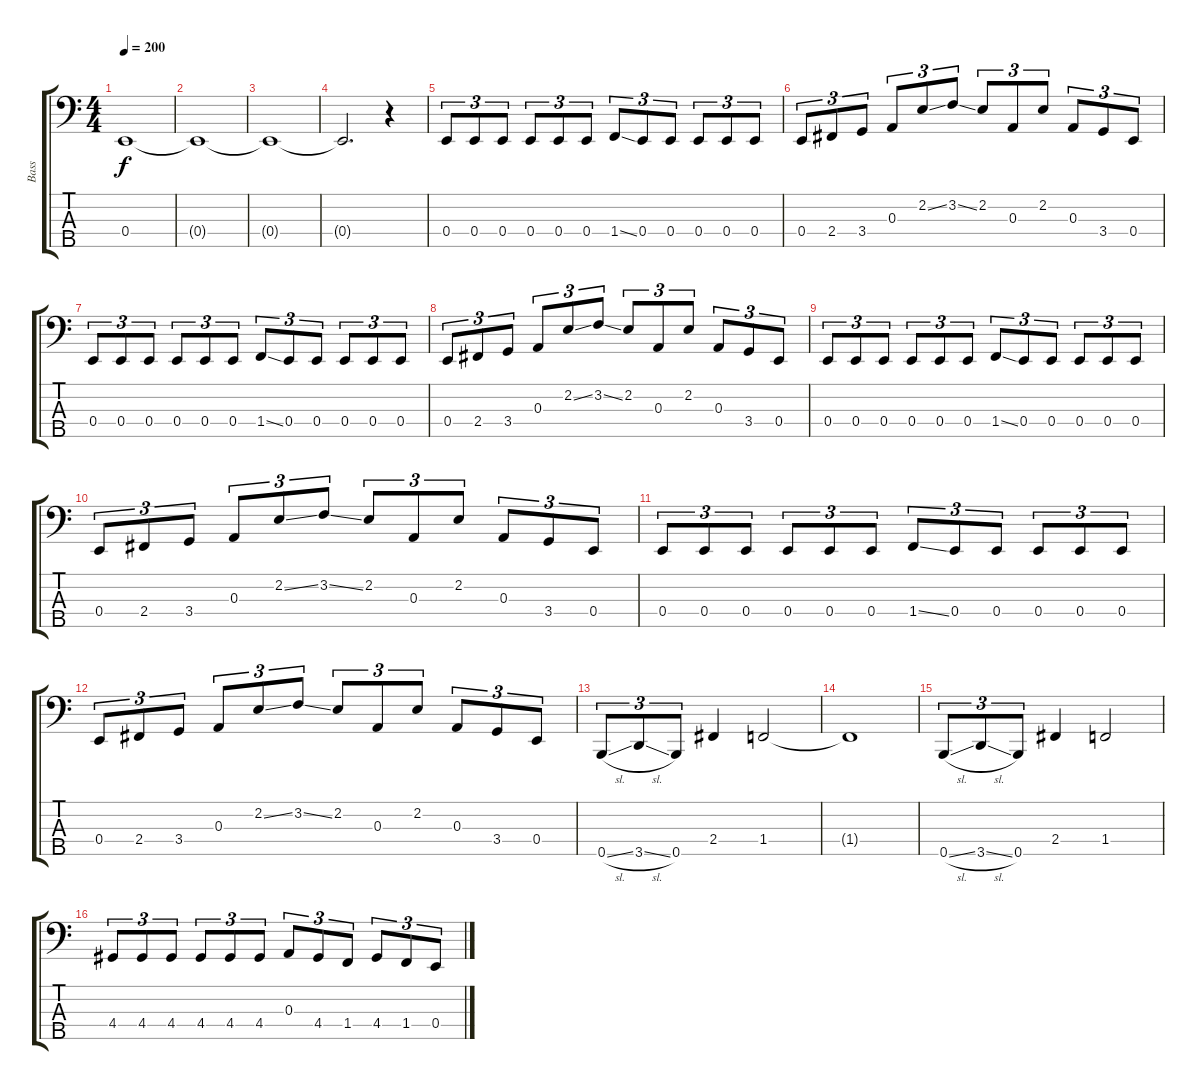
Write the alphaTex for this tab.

\track ("Bass" "Bass") {instrument electricbasspick}
\staff {score tabs}
\tuning (G2 D2 A1 E1 B0) {hide}
\ts (4 4)
\tempo 200
\clef f4
\ks c
0.4.1{dy f} |
0.4{t}.1 |
0.4{t}.1 |
0.4{t}.2{d} r.4 |
0.4.8{tu (3 2)} 0.4.8{tu (3 2)} 0.4.8{tu (3 2)} 0.4.8{tu (3 2)} 0.4.8{tu (3 2)} 0.4.8{tu (3 2)} 1.4{ss}.8{tu (3 2)} 0.4.8{tu (3 2)} 0.4.8{tu (3 2)} 0.4.8{tu (3 2)} 0.4.8{tu (3 2)} 0.4.8{tu (3 2)} |
0.4.8{tu (3 2)} 2.4.8{tu (3 2)} 3.4.8{tu (3 2)} 0.3.8{tu (3 2)} 2.2{ss}.8{tu (3 2)} 3.2{ss}.8{tu (3 2)} 2.2.8{tu (3 2)} 0.3.8{tu (3 2)} 2.2.8{tu (3 2)} 0.3.8{tu (3 2)} 3.4.8{tu (3 2)} 0.4.8{tu (3 2)} |
0.4.8{tu (3 2)} 0.4.8{tu (3 2)} 0.4.8{tu (3 2)} 0.4.8{tu (3 2)} 0.4.8{tu (3 2)} 0.4.8{tu (3 2)} 1.4{ss}.8{tu (3 2)} 0.4.8{tu (3 2)} 0.4.8{tu (3 2)} 0.4.8{tu (3 2)} 0.4.8{tu (3 2)} 0.4.8{tu (3 2)} |
0.4.8{tu (3 2)} 2.4.8{tu (3 2)} 3.4.8{tu (3 2)} 0.3.8{tu (3 2)} 2.2{ss}.8{tu (3 2)} 3.2{ss}.8{tu (3 2)} 2.2.8{tu (3 2)} 0.3.8{tu (3 2)} 2.2.8{tu (3 2)} 0.3.8{tu (3 2)} 3.4.8{tu (3 2)} 0.4.8{tu (3 2)} |
0.4.8{tu (3 2)} 0.4.8{tu (3 2)} 0.4.8{tu (3 2)} 0.4.8{tu (3 2)} 0.4.8{tu (3 2)} 0.4.8{tu (3 2)} 1.4{ss}.8{tu (3 2)} 0.4.8{tu (3 2)} 0.4.8{tu (3 2)} 0.4.8{tu (3 2)} 0.4.8{tu (3 2)} 0.4.8{tu (3 2)} |
0.4.8{tu (3 2)} 2.4.8{tu (3 2)} 3.4.8{tu (3 2)} 0.3.8{tu (3 2)} 2.2{ss}.8{tu (3 2)} 3.2{ss}.8{tu (3 2)} 2.2.8{tu (3 2)} 0.3.8{tu (3 2)} 2.2.8{tu (3 2)} 0.3.8{tu (3 2)} 3.4.8{tu (3 2)} 0.4.8{tu (3 2)} |
0.4.8{tu (3 2)} 0.4.8{tu (3 2)} 0.4.8{tu (3 2)} 0.4.8{tu (3 2)} 0.4.8{tu (3 2)} 0.4.8{tu (3 2)} 1.4{ss}.8{tu (3 2)} 0.4.8{tu (3 2)} 0.4.8{tu (3 2)} 0.4.8{tu (3 2)} 0.4.8{tu (3 2)} 0.4.8{tu (3 2)} |
0.4.8{tu (3 2)} 2.4.8{tu (3 2)} 3.4.8{tu (3 2)} 0.3.8{tu (3 2)} 2.2{ss}.8{tu (3 2)} 3.2{ss}.8{tu (3 2)} 2.2.8{tu (3 2)} 0.3.8{tu (3 2)} 2.2.8{tu (3 2)} 0.3.8{tu (3 2)} 3.4.8{tu (3 2)} 0.4.8{tu (3 2)} |
0.5{sl}.8{tu (3 2)} 3.5{sl}.8{tu (3 2)} 0.5.8{tu (3 2)} 2.4.4 1.4.2 |
1.4{t}.1 |
0.5{sl}.8{tu (3 2)} 3.5{sl}.8{tu (3 2)} 0.5.8{tu (3 2)} 2.4.4 1.4.2 |
4.4.8{tu (3 2)} 4.4.8{tu (3 2)} 4.4.8{tu (3 2)} 4.4.8{tu (3 2)} 4.4.8{tu (3 2)} 4.4.8{tu (3 2)} 0.3.8{tu (3 2)} 4.4.8{tu (3 2)} 1.4.8{tu (3 2)} 4.4.8{tu (3 2)} 1.4.8{tu (3 2)} 0.4.8{tu (3 2)}
